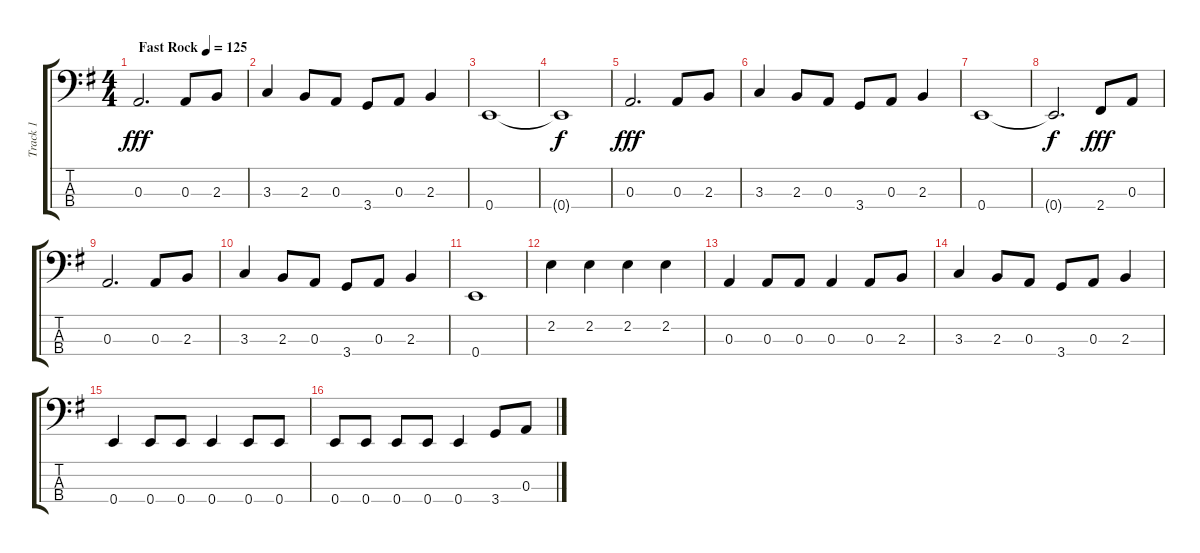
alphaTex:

\track ("Track 1" "Track 1") {instrument electricbassfinger}
\staff {score tabs}
\tuning (G2 D2 A1 E1) {hide}
\ts (4 4)
\tempo (125 "Fast Rock")
\clef f4
\ks eminor
0.3.2{d dy fff instrument electricbassfinger} 0.3.8 2.3.8 |
3.3.4 2.3.8 0.3.8 3.4.8 0.3.8 2.3.4 |
0.4.1 |
0.4{t}.1{dy f} |
0.3.2{d dy fff} 0.3.8 2.3.8 |
3.3.4 2.3.8 0.3.8 3.4.8 0.3.8 2.3.4 |
0.4.1 |
0.4{t}.2{d dy f} 2.4.8{dy fff} 0.3.8 |
0.3.2{d} 0.3.8 2.3.8 |
3.3.4 2.3.8 0.3.8 3.4.8 0.3.8 2.3.4 |
0.4.1 |
2.2.4 2.2.4 2.2.4 2.2.4 |
0.3.4 0.3.8 0.3.8 0.3.4 0.3.8 2.3.8 |
3.3.4 2.3.8 0.3.8 3.4.8 0.3.8 2.3.4 |
0.4.4 0.4.8 0.4.8 0.4.4 0.4.8 0.4.8 |
0.4.8 0.4.8 0.4.8 0.4.8 0.4.4 3.4.8 0.3.8
